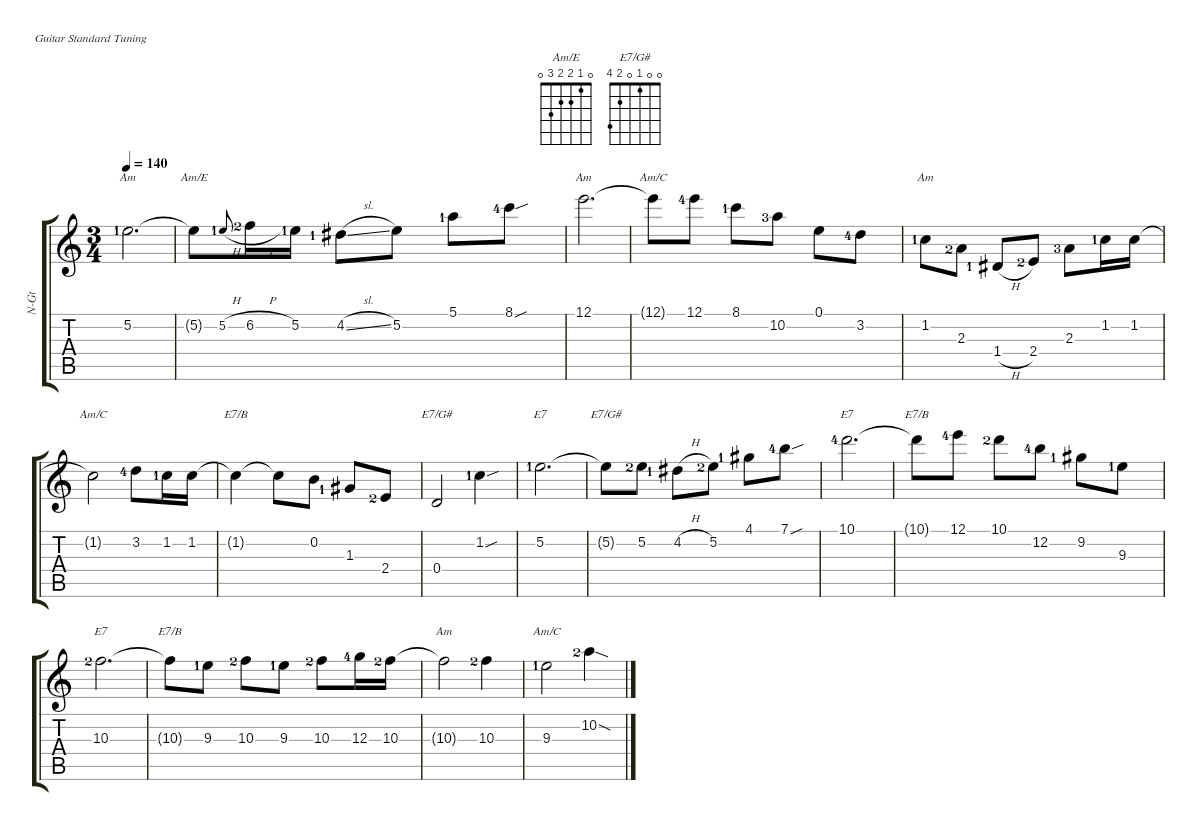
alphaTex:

\defaultSystemsLayout 4
\hideDynamics
\bracketExtendMode groupsimilarinstruments
\otherSystemsTrackNameOrientation horizontal
\defaultBarNumberDisplay Hide
\track ("Nylon Guitar" "N-Gt") {instrument acousticguitarnylon}
\staff {score tabs}
\tuning (E4 B3 G3 D3 A2 E2)
\chord ("Am" 0 1 2 2 0 x) {showdiagram false}
\chord ("Am/E" 0 1 2 2 3 0)
\chord ("Am/C" 0 1 2 2 3 x) {showdiagram false}
\chord ("E7/B" 0 0 1 0 2 x) {showdiagram false}
\chord ("E7/G#" 0 0 1 0 2 4) {showdiagram false}
\chord ("E7" 0 0 1 0 2 0) {showdiagram false}
\chord ("E7/G#" 0 0 1 0 2 4)
\ts (3 4)
\tempo 140
\clef g2
\ks aminor
5.2{lf 2}.2{d ch "Am" dy mf instrument acousticguitarnylon beam Down} |
5.2{t}.8{ch "Am/E" beam Down} 5.2{h lf 2}.8{gr onbeat beam Up} 6.2{h lf 3}.16{beam Down} 5.2{lf 2}.16{beam Down} 4.2{sl lf 2 acc #}.8{beam Down} 5.2.8{beam Down} 5.1{lf 2}.8{beam Down} 8.1{sou lf 5}.8{beam Down} |
12.1.2{d ch "Am" beam Down} |
12.1{t}.8{ch "Am/C" beam Down} 12.1{lf 5}.8{beam Down} 8.1{lf 2}.8{beam Down} 10.2{lf 4}.8{beam Down} 0.1.8{beam Down} 3.2{lf 5}.8{beam Down} |
1.2{lf 2}.8{ch "Am" beam Down} 2.3{lf 3}.8{beam Down} 1.4{h lf 2 acc #}.8{beam Up} 2.4{lf 3}.8{beam Up} 2.3{lf 4}.8{beam Down} 1.2{lf 2}.16{beam Down} 1.2.16{beam Down} |
1.2{t}.2{ch "Am/C" beam Down} 3.2{lf 5}.8{beam Down} 1.2{lf 2}.16{beam Down} 1.2.16{beam Down} |
1.2{t}.4{ch "E7/B" beam Down} 1.2{t}.8{beam Down} 0.2.8{beam Down} 1.3{lf 2 acc #}.8{beam Up} 2.4{lf 3}.8{beam Up} |
0.4.2{ch "E7/G#" beam Up} 1.2{sou lf 2}.4{beam Down} |
5.2{lf 2}.2{d ch "E7" beam Down} |
5.2{t}.8{ch "E7/G#" beam Down} 5.2{lf 3}.8{beam Down} 4.2{h lf 2 acc #}.8{beam Down} 5.2{lf 3}.8{beam Down} 4.1{lf 2 acc #}.8{beam Down} 7.1{sou lf 5}.8{beam Down} |
10.1{lf 5}.2{d ch "E7" beam Down} |
10.1{t}.8{ch "E7/B" beam Down} 12.1{lf 5}.8{beam Down} 10.1{lf 3}.8{beam Down} 12.2{lf 5}.8{beam Down} 9.2{lf 2 acc #}.8{beam Down} 9.3{lf 2}.8{beam Down} |
10.3{lf 3}.2{d ch "E7" beam Down} |
10.3{t}.8{ch "E7/B" beam Down} 9.3{lf 2}.8{beam Down} 10.3{lf 3}.8{beam Down} 9.3{lf 2}.8{beam Down} 10.3{lf 3}.8{beam Down} 12.3{lf 5}.16{beam Down} 10.3{lf 3}.16{beam Down} |
10.3{t}.2{ch "Am" beam Down} 10.3{lf 3}.4{beam Down} |
9.3{lf 2}.2{ch "Am/C" beam Down} 10.2{sod lf 3}.4{beam Down}
